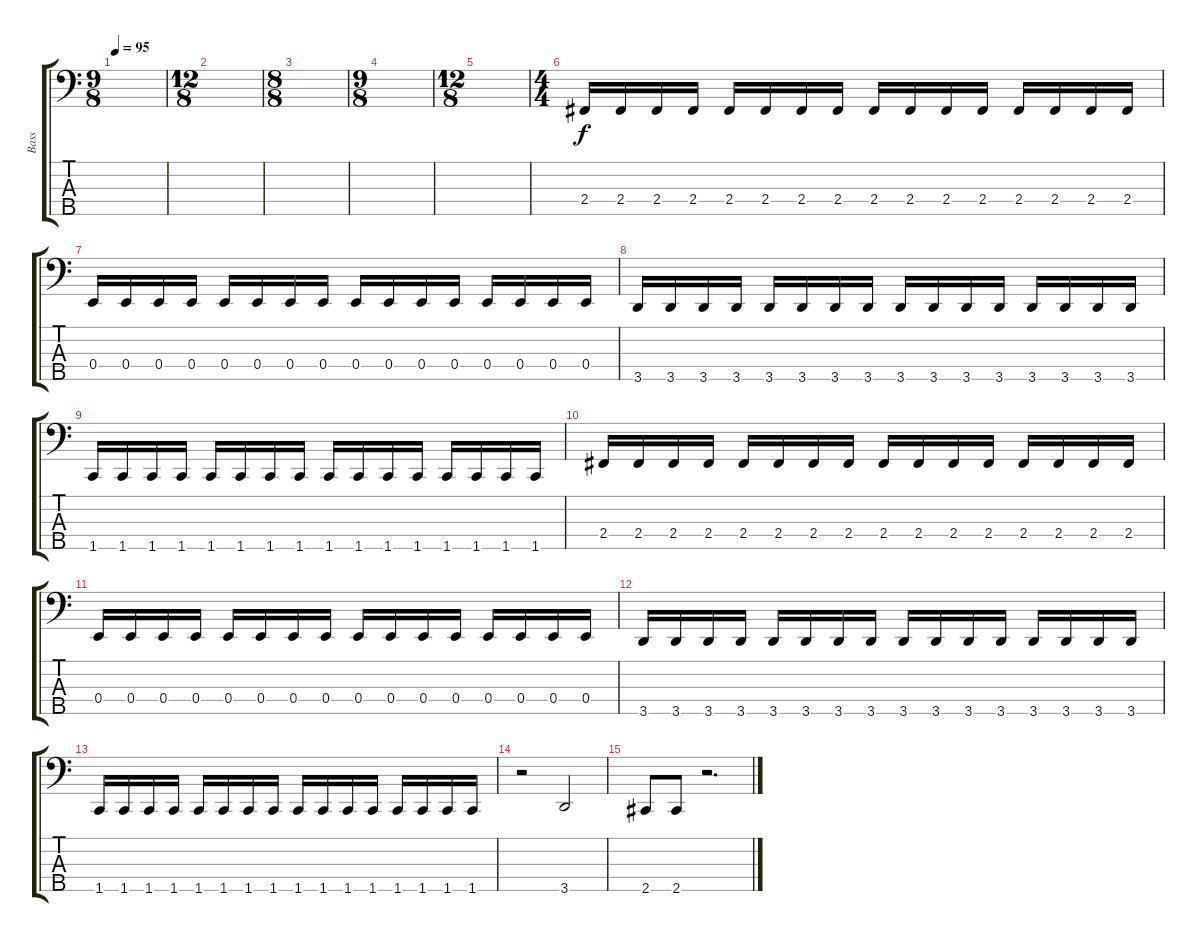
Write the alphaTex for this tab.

\track ("Bass" "Bass") {instrument electricbasspick}
\staff {score tabs}
\tuning (G2 D2 A1 E1 B0) {hide}
\ts (9 8)
\tempo 95
\clef f4
\ks c
|
\ts (12 8)
|
\ts (8 8)
|
\ts (9 8)
|
\ts (12 8)
|
\ts (4 4)
2.4.16 2.4.16 2.4.16 2.4.16 2.4.16 2.4.16 2.4.16 2.4.16 2.4.16 2.4.16 2.4.16 2.4.16 2.4.16 2.4.16 2.4.16 2.4.16 |
0.4.16 0.4.16 0.4.16 0.4.16 0.4.16 0.4.16 0.4.16 0.4.16 0.4.16 0.4.16 0.4.16 0.4.16 0.4.16 0.4.16 0.4.16 0.4.16 |
3.5.16 3.5.16 3.5.16 3.5.16 3.5.16 3.5.16 3.5.16 3.5.16 3.5.16 3.5.16 3.5.16 3.5.16 3.5.16 3.5.16 3.5.16 3.5.16 |
1.5.16 1.5.16 1.5.16 1.5.16 1.5.16 1.5.16 1.5.16 1.5.16 1.5.16 1.5.16 1.5.16 1.5.16 1.5.16 1.5.16 1.5.16 1.5.16 |
2.4.16 2.4.16 2.4.16 2.4.16 2.4.16 2.4.16 2.4.16 2.4.16 2.4.16 2.4.16 2.4.16 2.4.16 2.4.16 2.4.16 2.4.16 2.4.16 |
0.4.16 0.4.16 0.4.16 0.4.16 0.4.16 0.4.16 0.4.16 0.4.16 0.4.16 0.4.16 0.4.16 0.4.16 0.4.16 0.4.16 0.4.16 0.4.16 |
3.5.16 3.5.16 3.5.16 3.5.16 3.5.16 3.5.16 3.5.16 3.5.16 3.5.16 3.5.16 3.5.16 3.5.16 3.5.16 3.5.16 3.5.16 3.5.16 |
1.5.16 1.5.16 1.5.16 1.5.16 1.5.16 1.5.16 1.5.16 1.5.16 1.5.16 1.5.16 1.5.16 1.5.16 1.5.16 1.5.16 1.5.16 1.5.16 |
r.2 3.5.2 |
2.5.8 2.5.8 r.2{d}
